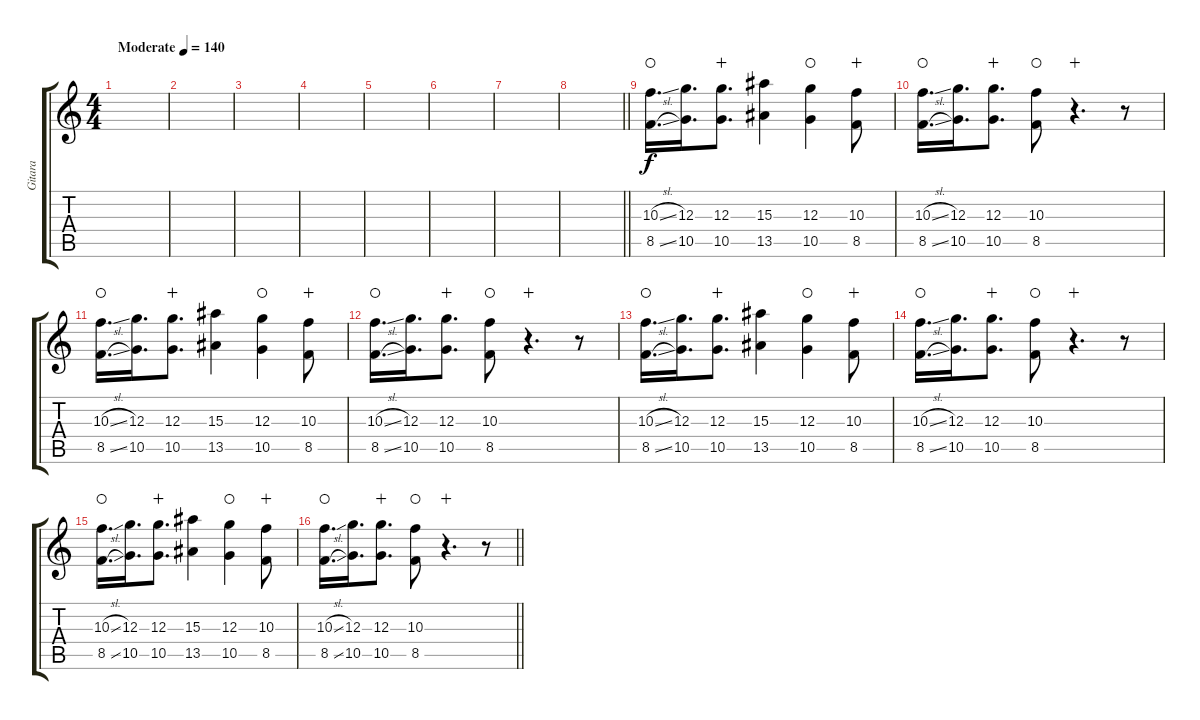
\track ("Gitara" "Gitara") {instrument electricguitarclean}
\staff {score tabs}
\tuning (E4 B3 G3 D3 A2 E2) {hide}
\ts (4 4)
\tempo (140 "Moderate")
\clef g2
\ks c
|
|
|
|
|
|
|
\barLineRight lightlight
|
(10.3{sl} 8.5{sl}).16{d waho} (12.3 10.5).16{d} (12.3 10.5).8{d wahc} (15.3 13.5).4 (12.3 10.5).4{waho} (10.3 8.5).8{wahc} |
(10.3{sl} 8.5{sl}).16{d waho} (12.3 10.5).16{d} (12.3 10.5).8{d wahc} (10.3 8.5).8{waho} r.4{d wahc} r.8 |
(10.3{sl} 8.5{sl}).16{d waho} (12.3 10.5).16{d} (12.3 10.5).8{d wahc} (15.3 13.5).4 (12.3 10.5).4{waho} (10.3 8.5).8{wahc} |
(10.3{sl} 8.5{sl}).16{d waho} (12.3 10.5).16{d} (12.3 10.5).8{d wahc} (10.3 8.5).8{waho} r.4{d wahc} r.8 |
(10.3{sl} 8.5{sl}).16{d waho} (12.3 10.5).16{d} (12.3 10.5).8{d wahc} (15.3 13.5).4 (12.3 10.5).4{waho} (10.3 8.5).8{wahc} |
(10.3{sl} 8.5{sl}).16{d waho} (12.3 10.5).16{d} (12.3 10.5).8{d wahc} (10.3 8.5).8{waho} r.4{d wahc} r.8 |
(10.3{sl} 8.5{sl}).16{d waho} (12.3 10.5).16{d} (12.3 10.5).8{d wahc} (15.3 13.5).4 (12.3 10.5).4{waho} (10.3 8.5).8{wahc} |
\barLineRight lightlight
(10.3{sl} 8.5{sl}).16{d waho} (12.3 10.5).16{d} (12.3 10.5).8{d wahc} (10.3 8.5).8{waho} r.4{d wahc} r.8
